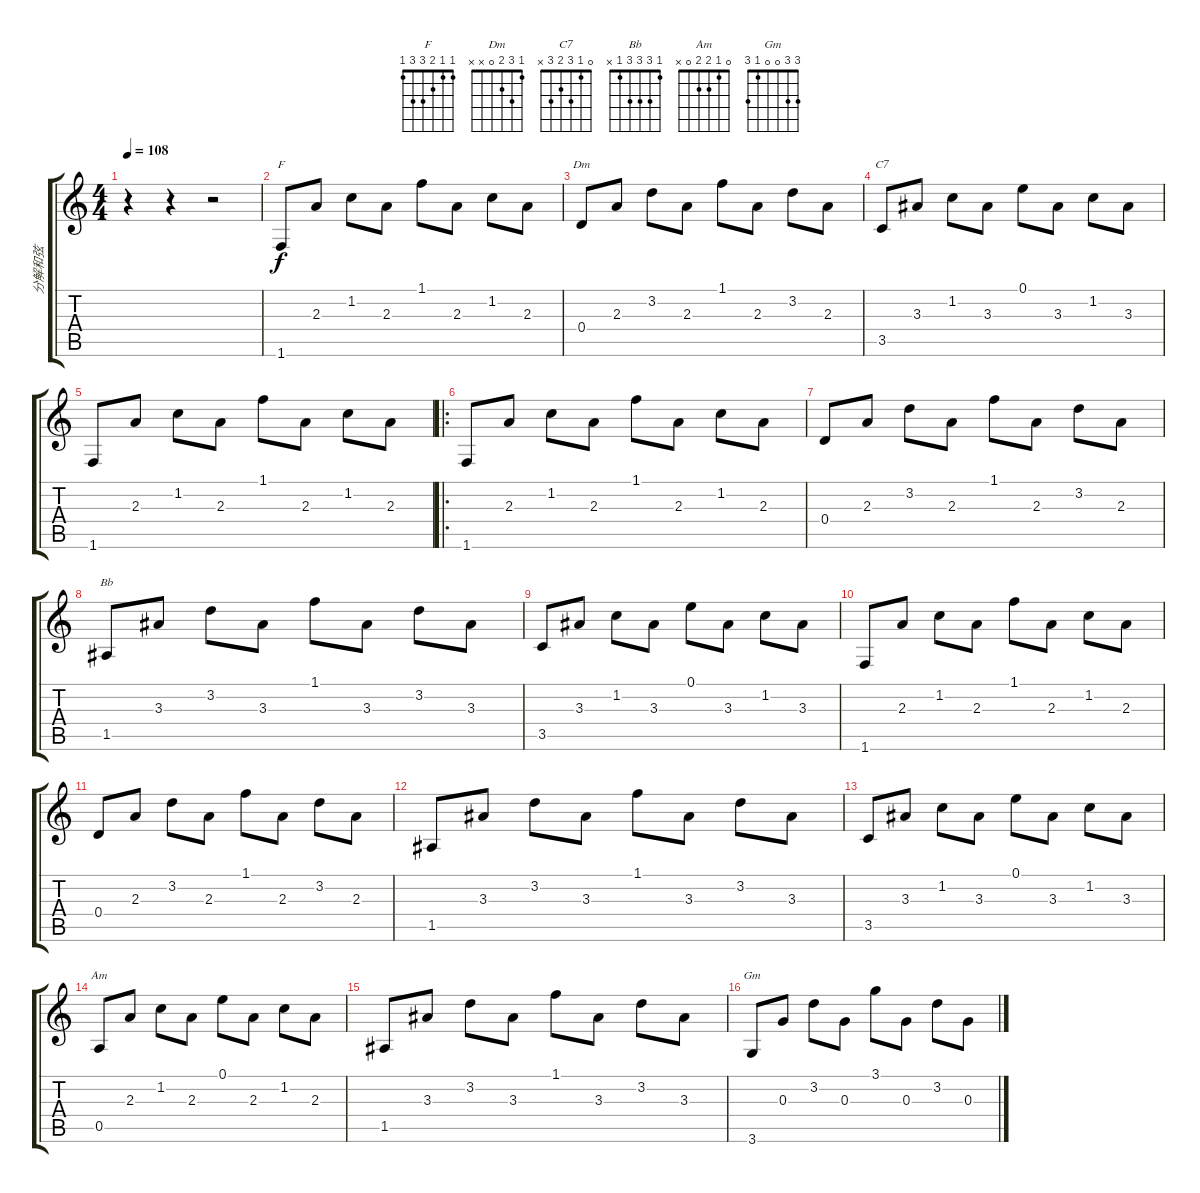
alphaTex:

\track ("分解和弦" "分解和弦") {instrument electricguitarclean}
\staff {score tabs}
\tuning (E4 B3 G3 D3 A2 E2) {hide}
\chord ("F" 1 1 2 3 3 1)
\chord ("Dm" 1 3 2 0 x x)
\chord ("C7" 0 1 3 2 3 x)
\chord ("Bb" 1 3 3 3 1 x)
\chord ("Am" 0 1 2 2 0 x)
\chord ("Gm" 3 3 0 0 1 3)
\ts (4 4)
\tempo 108
\clef g2
\ks c
r.4{dy f instrument electricguitarclean} r.4 r.2 |
1.6.8{ch "F"} 2.3.8 1.2.8 2.3.8 1.1.8 2.3.8 1.2.8 2.3.8 |
0.4.8{ch "Dm"} 2.3.8 3.2.8 2.3.8 1.1.8 2.3.8 3.2.8 2.3.8 |
3.5.8{ch "C7"} 3.3.8 1.2.8 3.3.8 0.1.8 3.3.8 1.2.8 3.3.8 |
1.6.8 2.3.8 1.2.8 2.3.8 1.1.8 2.3.8 1.2.8 2.3.8 |
\ro
1.6.8 2.3.8 1.2.8 2.3.8 1.1.8 2.3.8 1.2.8 2.3.8 |
0.4.8 2.3.8 3.2.8 2.3.8 1.1.8 2.3.8 3.2.8 2.3.8 |
1.5.8{ch "Bb"} 3.3.8 3.2.8 3.3.8 1.1.8 3.3.8 3.2.8 3.3.8 |
3.5.8 3.3.8 1.2.8 3.3.8 0.1.8 3.3.8 1.2.8 3.3.8 |
1.6.8 2.3.8 1.2.8 2.3.8 1.1.8 2.3.8 1.2.8 2.3.8 |
0.4.8 2.3.8 3.2.8 2.3.8 1.1.8 2.3.8 3.2.8 2.3.8 |
1.5.8 3.3.8 3.2.8 3.3.8 1.1.8 3.3.8 3.2.8 3.3.8 |
3.5.8 3.3.8 1.2.8 3.3.8 0.1.8 3.3.8 1.2.8 3.3.8 |
0.5.8{ch "Am"} 2.3.8 1.2.8 2.3.8 0.1.8 2.3.8 1.2.8 2.3.8 |
1.5.8 3.3.8 3.2.8 3.3.8 1.1.8 3.3.8 3.2.8 3.3.8 |
3.6.8{ch "Gm"} 0.3.8 3.2.8 0.3.8 3.1.8 0.3.8 3.2.8 0.3.8
